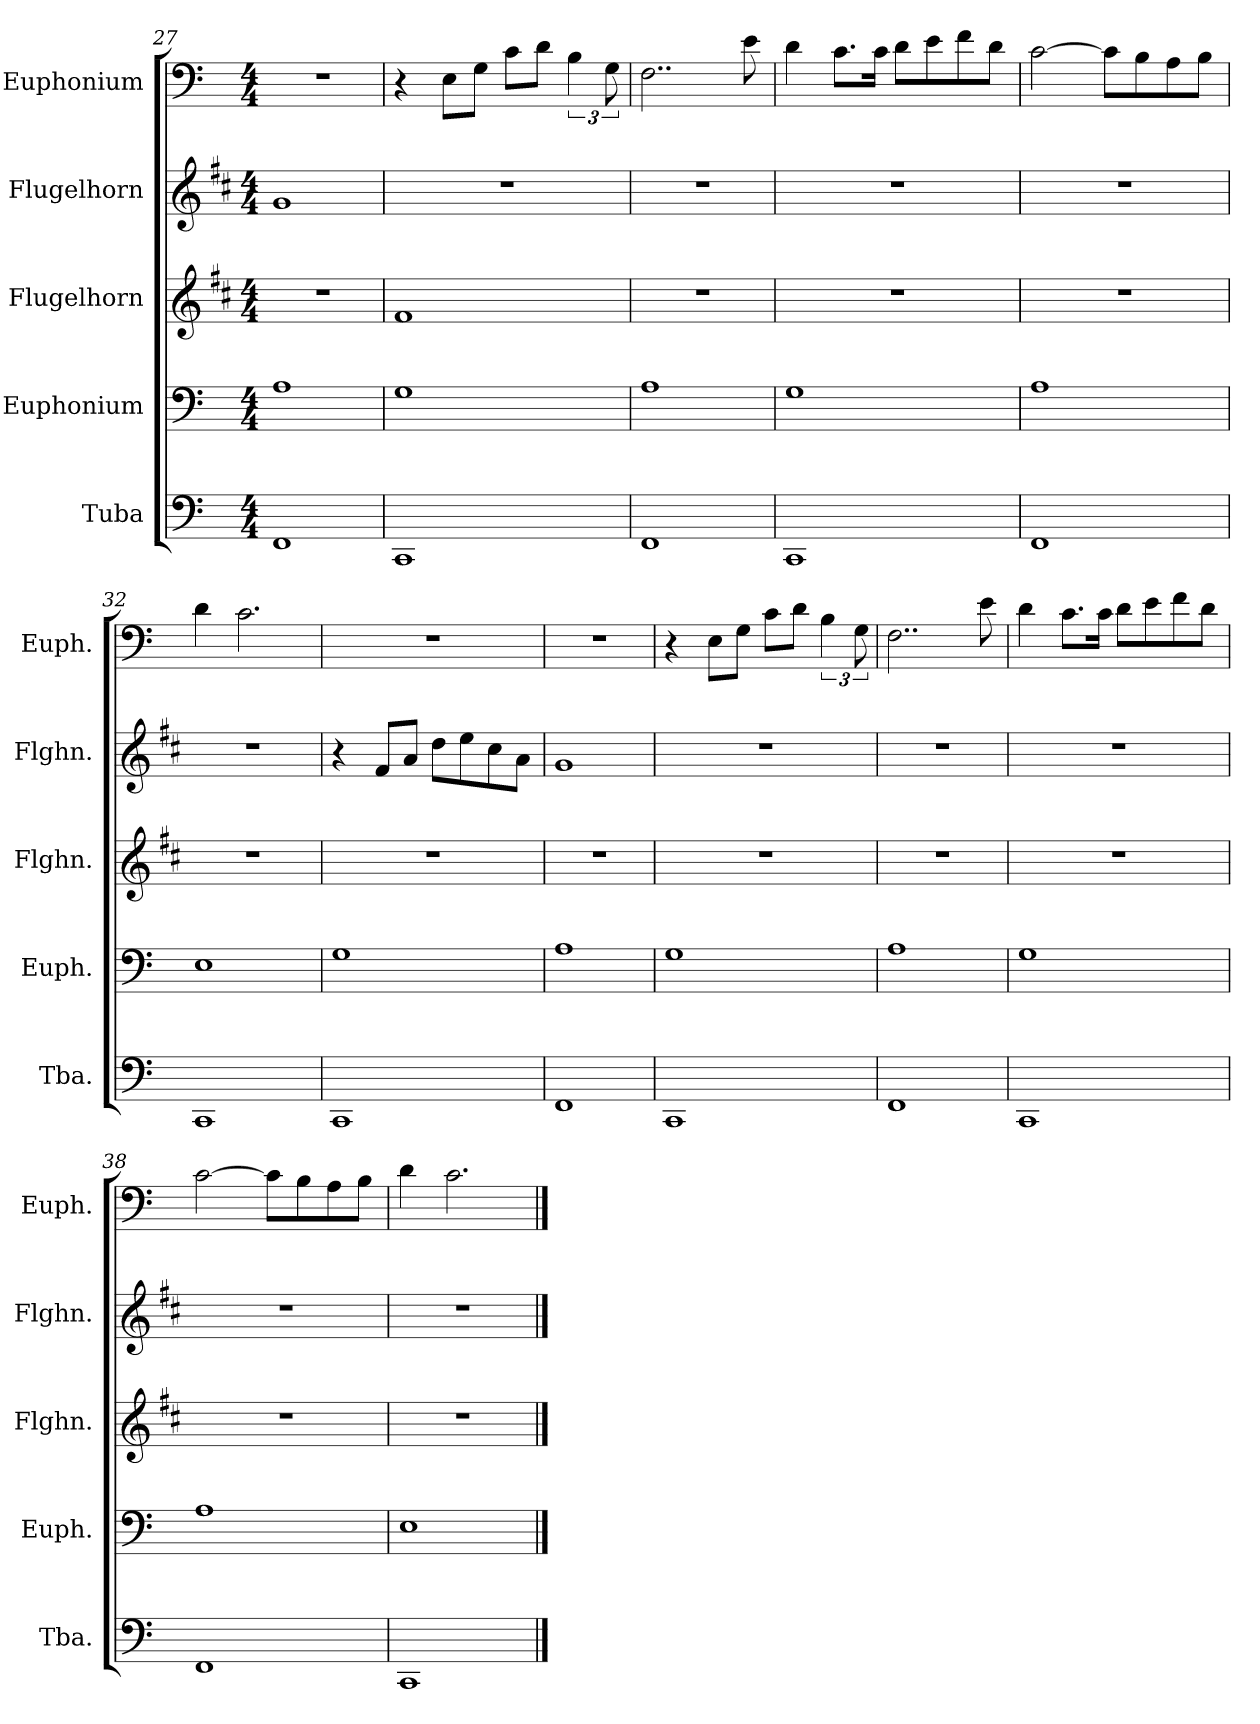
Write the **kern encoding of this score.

**kern	**kern	**kern	**kern	**kern
*part5	*part4	*part3	*part2	*part1
*staff5	*staff4	*staff3	*staff2	*staff1
*I"Tuba	*I"Euphonium	*I"Flugelhorn	*I"Flugelhorn	*I"Euphonium
*I'Tba.	*I'Euph.	*I'Flghn.	*I'Flghn.	*I'Euph.
*clefF4	*clefF4	*clefG2	*clefG2	*clefF4
*	*	*ITrd1c2	*ITrd1c2	*
*k[]	*k[]	*k[]	*k[]	*k[]
*M4/4	*M4/4	*M4/4	*M4/4	*M4/4
=27	=27	=27	=27	=27
1FF	1A	1r	1f	1r
=28	=28	=28	=28	=28
1CC	1G	1e	1r	4r
.	.	.	.	8E\L
.	.	.	.	8G\J
.	.	.	.	8c\L
.	.	.	.	8d\J
.	.	.	.	6B\
.	.	.	.	12G\
=29	=29	=29	=29	=29
1FF	1A	1r	1r	2..F\
.	.	.	.	8e\
!!LO:LB:g=z
=30	=30	=30	=30	=30
1CC	1G	1r	1r	4d\
.	.	.	.	8.c\L
.	.	.	.	16c\Jk
.	.	.	.	8d\L
.	.	.	.	8e\
.	.	.	.	8f\
.	.	.	.	8d\J
=31	=31	=31	=31	=31
1FF	1A	1r	1r	[2c\
.	.	.	.	8c\L]
.	.	.	.	8B\
.	.	.	.	8A\
.	.	.	.	8B\J
=32	=32	=32	=32	=32
1CC	1E	1r	1r	4d\
.	.	.	.	2.c\
=33	=33	=33	=33	=33
1CC	1G	1r	4r	1r
.	.	.	8e/L	.
.	.	.	8g/J	.
.	.	.	8cc\L	.
.	.	.	8dd\	.
.	.	.	8b\	.
.	.	.	8g\J	.
=34	=34	=34	=34	=34
1FF	1A	1r	1f	1r
=35	=35	=35	=35	=35
1CC	1G	1r	1r	4r
.	.	.	.	8E\L
.	.	.	.	8G\J
.	.	.	.	8c\L
.	.	.	.	8d\J
.	.	.	.	6B\
.	.	.	.	12G\
=36	=36	=36	=36	=36
1FF	1A	1r	1r	2..F\
.	.	.	.	8e\
!!LO:PB:g=z
=37	=37	=37	=37	=37
1CC	1G	1r	1r	4d\
.	.	.	.	8.c\L
.	.	.	.	16c\Jk
.	.	.	.	8d\L
.	.	.	.	8e\
.	.	.	.	8f\
.	.	.	.	8d\J
=38	=38	=38	=38	=38
1FF	1A	1r	1r	[2c\
.	.	.	.	8c\L]
.	.	.	.	8B\
.	.	.	.	8A\
.	.	.	.	8B\J
=39	=39	=39	=39	=39
1CC	1E	1r	1r	4d\
.	.	.	.	2.c\
==	==	==	==	==
*-	*-	*-	*-	*-
